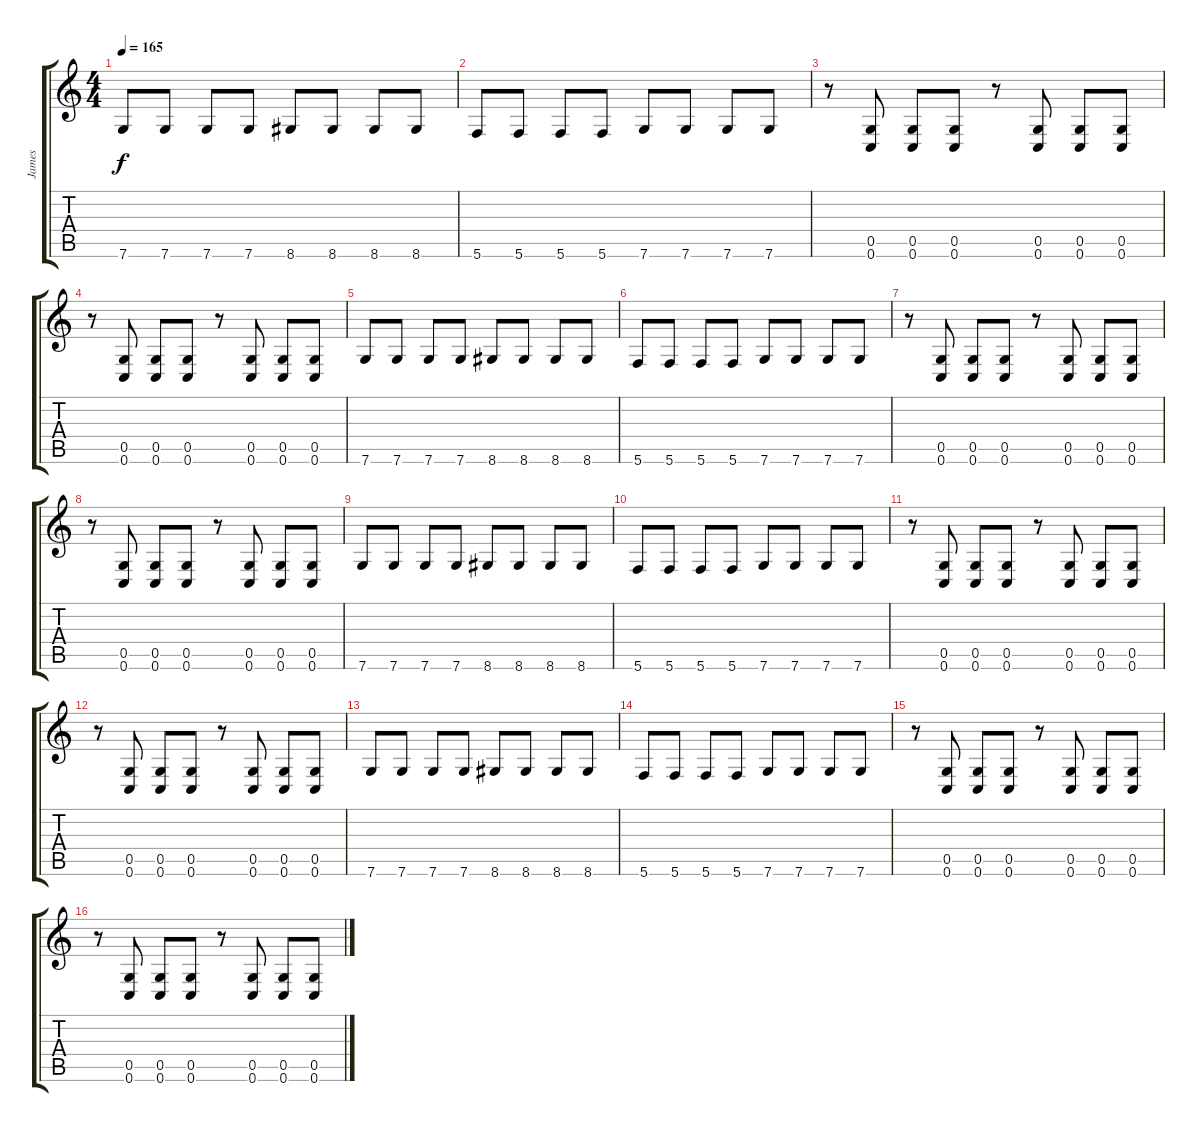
\track ("James" "James") {instrument distortionguitar}
\staff {score tabs}
\tuning (D4 A3 F3 C3 G2 C2) {hide}
\ts (4 4)
\tempo 165
\clef g2
\ks c
7.6.8{dy f volume 12 balance 0 instrument distortionguitar} 7.6.8 7.6.8 7.6.8 8.6.8 8.6.8 8.6.8 8.6.8 |
5.6.8 5.6.8 5.6.8 5.6.8 7.6.8 7.6.8 7.6.8 7.6.8 |
r.8 (0.5 0.6).8 (0.5 0.6).8 (0.5 0.6).8 r.8 (0.5 0.6).8 (0.5 0.6).8 (0.5 0.6).8 |
r.8 (0.5 0.6).8 (0.5 0.6).8 (0.5 0.6).8 r.8 (0.5 0.6).8 (0.5 0.6).8 (0.5 0.6).8 |
7.6.8{volume 12 balance 0 instrument distortionguitar} 7.6.8 7.6.8 7.6.8 8.6.8 8.6.8 8.6.8 8.6.8 |
5.6.8 5.6.8 5.6.8 5.6.8 7.6.8 7.6.8 7.6.8 7.6.8 |
r.8 (0.5 0.6).8 (0.5 0.6).8 (0.5 0.6).8 r.8 (0.5 0.6).8 (0.5 0.6).8 (0.5 0.6).8 |
r.8 (0.5 0.6).8 (0.5 0.6).8 (0.5 0.6).8 r.8 (0.5 0.6).8 (0.5 0.6).8 (0.5 0.6).8 |
7.6.8{volume 12 balance 0 instrument distortionguitar} 7.6.8 7.6.8 7.6.8 8.6.8 8.6.8 8.6.8 8.6.8 |
5.6.8 5.6.8 5.6.8 5.6.8 7.6.8 7.6.8 7.6.8 7.6.8 |
r.8 (0.5 0.6).8 (0.5 0.6).8 (0.5 0.6).8 r.8 (0.5 0.6).8 (0.5 0.6).8 (0.5 0.6).8 |
r.8 (0.5 0.6).8 (0.5 0.6).8 (0.5 0.6).8 r.8 (0.5 0.6).8 (0.5 0.6).8 (0.5 0.6).8 |
7.6.8{volume 12 balance 0 instrument distortionguitar} 7.6.8 7.6.8 7.6.8 8.6.8 8.6.8 8.6.8 8.6.8 |
5.6.8 5.6.8 5.6.8 5.6.8 7.6.8 7.6.8 7.6.8 7.6.8 |
r.8 (0.5 0.6).8 (0.5 0.6).8 (0.5 0.6).8 r.8 (0.5 0.6).8 (0.5 0.6).8 (0.5 0.6).8 |
r.8 (0.5 0.6).8 (0.5 0.6).8 (0.5 0.6).8 r.8 (0.5 0.6).8 (0.5 0.6).8 (0.5 0.6).8
